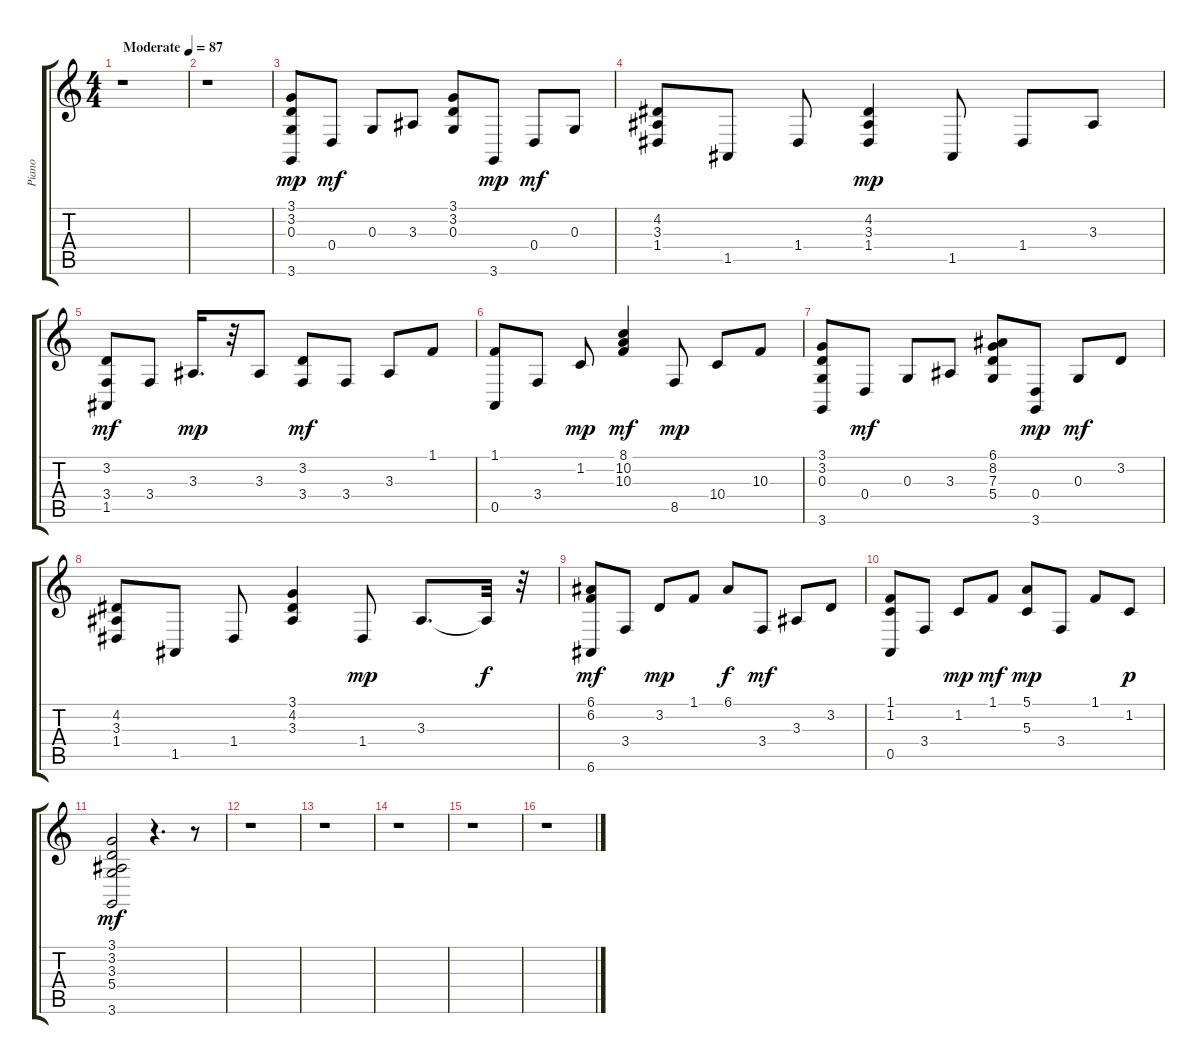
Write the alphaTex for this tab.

\track ("Piano     " "Piano     ") {instrument acousticgrandpiano}
\staff {score tabs}
\tuning (E4 B3 G3 D3 A2 E2) {hide}
\ts (4 4)
\tempo (87 "Moderate")
\clef g2
\ks c
r.1{dy mp instrument acousticgrandpiano} |
r.1 |
(3.1 3.2 0.3 3.6).8 0.4.8{dy mf} 0.3.8 3.3.8 (3.1 3.2 0.3).8 3.6.8{dy mp} 0.4.8{dy mf} 0.3.8 |
(4.2 3.3 1.4).8 1.5.8 1.4.8 (4.2 3.3 1.4).4{dy mp} 1.5.8 1.4.8 3.3.8 |
(3.2 3.4 1.5).8{dy mf} 3.4.8 3.3.16{d dy mp} r.32 3.3.8 (3.2 3.4).8{dy mf} 3.4.8 3.3.8 1.1.8 |
(1.1 0.5).8 3.4.8 1.2.8{dy mp} (8.1 10.2 10.3).4{dy mf} 8.5.8{dy mp} 10.4.8 10.3.8 |
(3.1 3.2 0.3 3.6).8 0.4.8{dy mf} 0.3.8 3.3.8 (6.1 8.2 7.3 5.4).8 (0.4 3.6).8{dy mp} 0.3.8{dy mf} 3.2.8 |
(4.2 3.3 1.4).8 1.5.8 1.4.8 (3.1 4.2 3.3).4 1.4.8{dy mp} 3.3.8{d} 3.3{t}.32{dy f} r.32 |
(6.1 6.2 6.6).8{dy mf} 3.4.8 3.2.8{dy mp} 1.1.8 6.1.8{dy f} 3.4.8{dy mf} 3.3.8 3.2.8 |
(1.1 1.2 0.5).8 3.4.8 1.2.8{dy mp} 1.1.8{dy mf} (5.1 5.3).8{dy mp} 3.4.8 1.1.8 1.2.8{dy p} |
(3.1 3.2 3.3 5.4 3.6).2{dy mf} r.4{d} r.8 |
r.1 |
r.1 |
r.1 |
r.1 |
r.1
